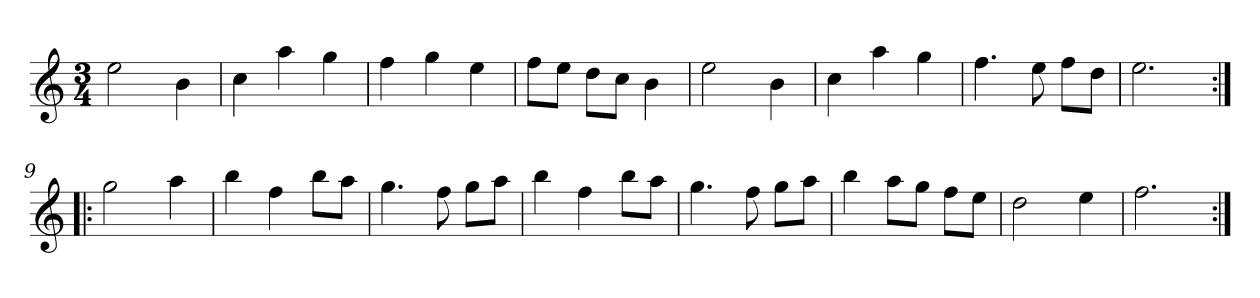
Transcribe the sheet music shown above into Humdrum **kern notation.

**kern
*part1
*staff1
*clefG2
*k[]
*C:
*M3/4
*MM120
=1
2ee
4b
=2
4cc
4aa
4gg
=3
4ff
4gg
4ee
=4
8ff\L
8ee\J
8dd\L
8cc\J
4b
=5
2ee
4b
=6
4cc
4aa
4gg
=7
4.ff
8ee
8ff\L
8dd\J
=8
2.ee
=9:|!|:
2gg
4aa
=10
4bb
4ff
8bb\L
8aa\J
=11
4.gg
8ff
8gg\L
8aa\J
=12
4bb
4ff
8bb\L
8aa\J
=13
4.gg
8ff
8gg\L
8aa\J
=14
4bb
8aa\L
8gg\J
8ff\L
8ee\J
=15
2dd
4ee
=16
2.ff
=:|!
*-
